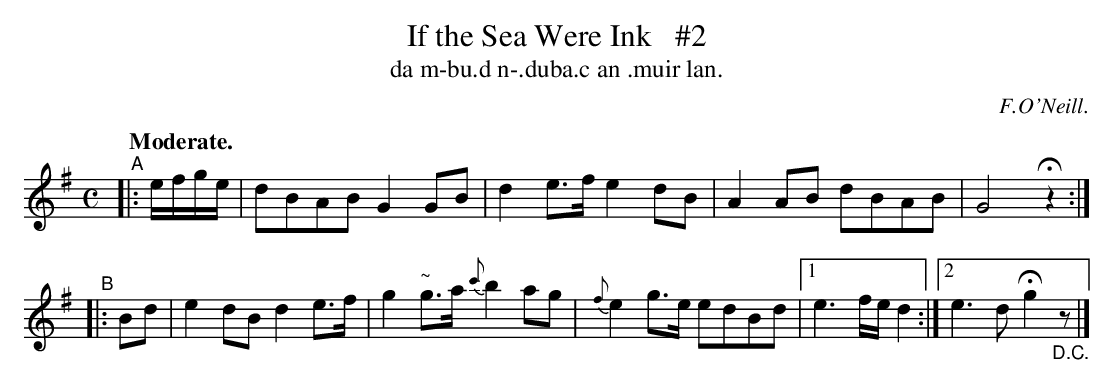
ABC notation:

X:1
T: If the Sea Were Ink   #2
T: da m-bu\.d n-\.duba.c an \.muir lan.
O: F.O'Neill.
Q: "Moderate."
M: C
L: 1/8
K: G
"^A"|: e/f/g/e/ | dBAB G2GB | d2e>f e2dB | A2AB dBAB | G4 Hz2 :|
"^B"|: Bd | e2dB d2e>f | g2"~ "g>a  {c'}b2ag  | {f}e2g>e edBd |1 e3f/e/ d2 :|2 e3d Hg2 "_D.C."z|]
